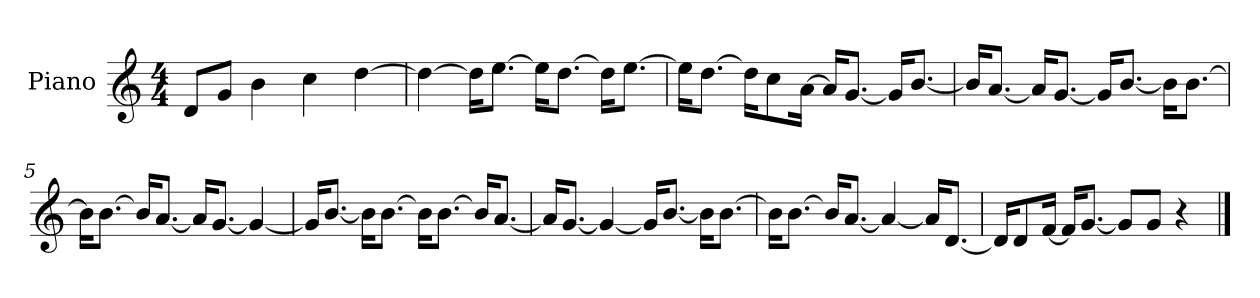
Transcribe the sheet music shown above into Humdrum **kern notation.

**kern
*part1
*staff1
*I"Piano
*I'P-no
*clefG2
*k[]
*M4/4
*MM90
=1
8d/L
8g/J
4b\
4cc\
[4dd\
=2
4dd\_
16dd\KL]
[8.ee\J
16ee\KL]
[8.dd\J
16dd\KL]
[8.ee\J
=3
16ee\KL]
[8.dd\J
16dd\KL]
8cc\
[16a\Jk
16a/KL]
[8.g/J
16g/KL]
[8.b/J
=4
16b/KL]
[8.a/J
16a/KL]
[8.g/J
16g/KL]
[8.b/J
16b\KL]
[8.b\J
!!LO:LB:g=z
=5
16b\KL]
[8.b\J
16b/KL]
[8.a/J
16a/KL]
[8.g/J
4g/_
=6
16g/KL]
[8.b/J
16b\KL]
[8.b\J
16b\KL]
[8.b\J
16b/KL]
[8.a/J
=7
16a/KL]
[8.g/J
4g/_
16g/KL]
[8.b/J
16b\KL]
[8.b\J
=8
16b\KL]
[8.b\J
16b/KL]
[8.a/J
4a/_
16a/KL]
[8.d/J
!!LO:LB:g=z
=9
16d/KL]
8d/
[16f/Jk
16f/KL]
[8.g/J
8g/L]
8g/J
4r
==
*-
